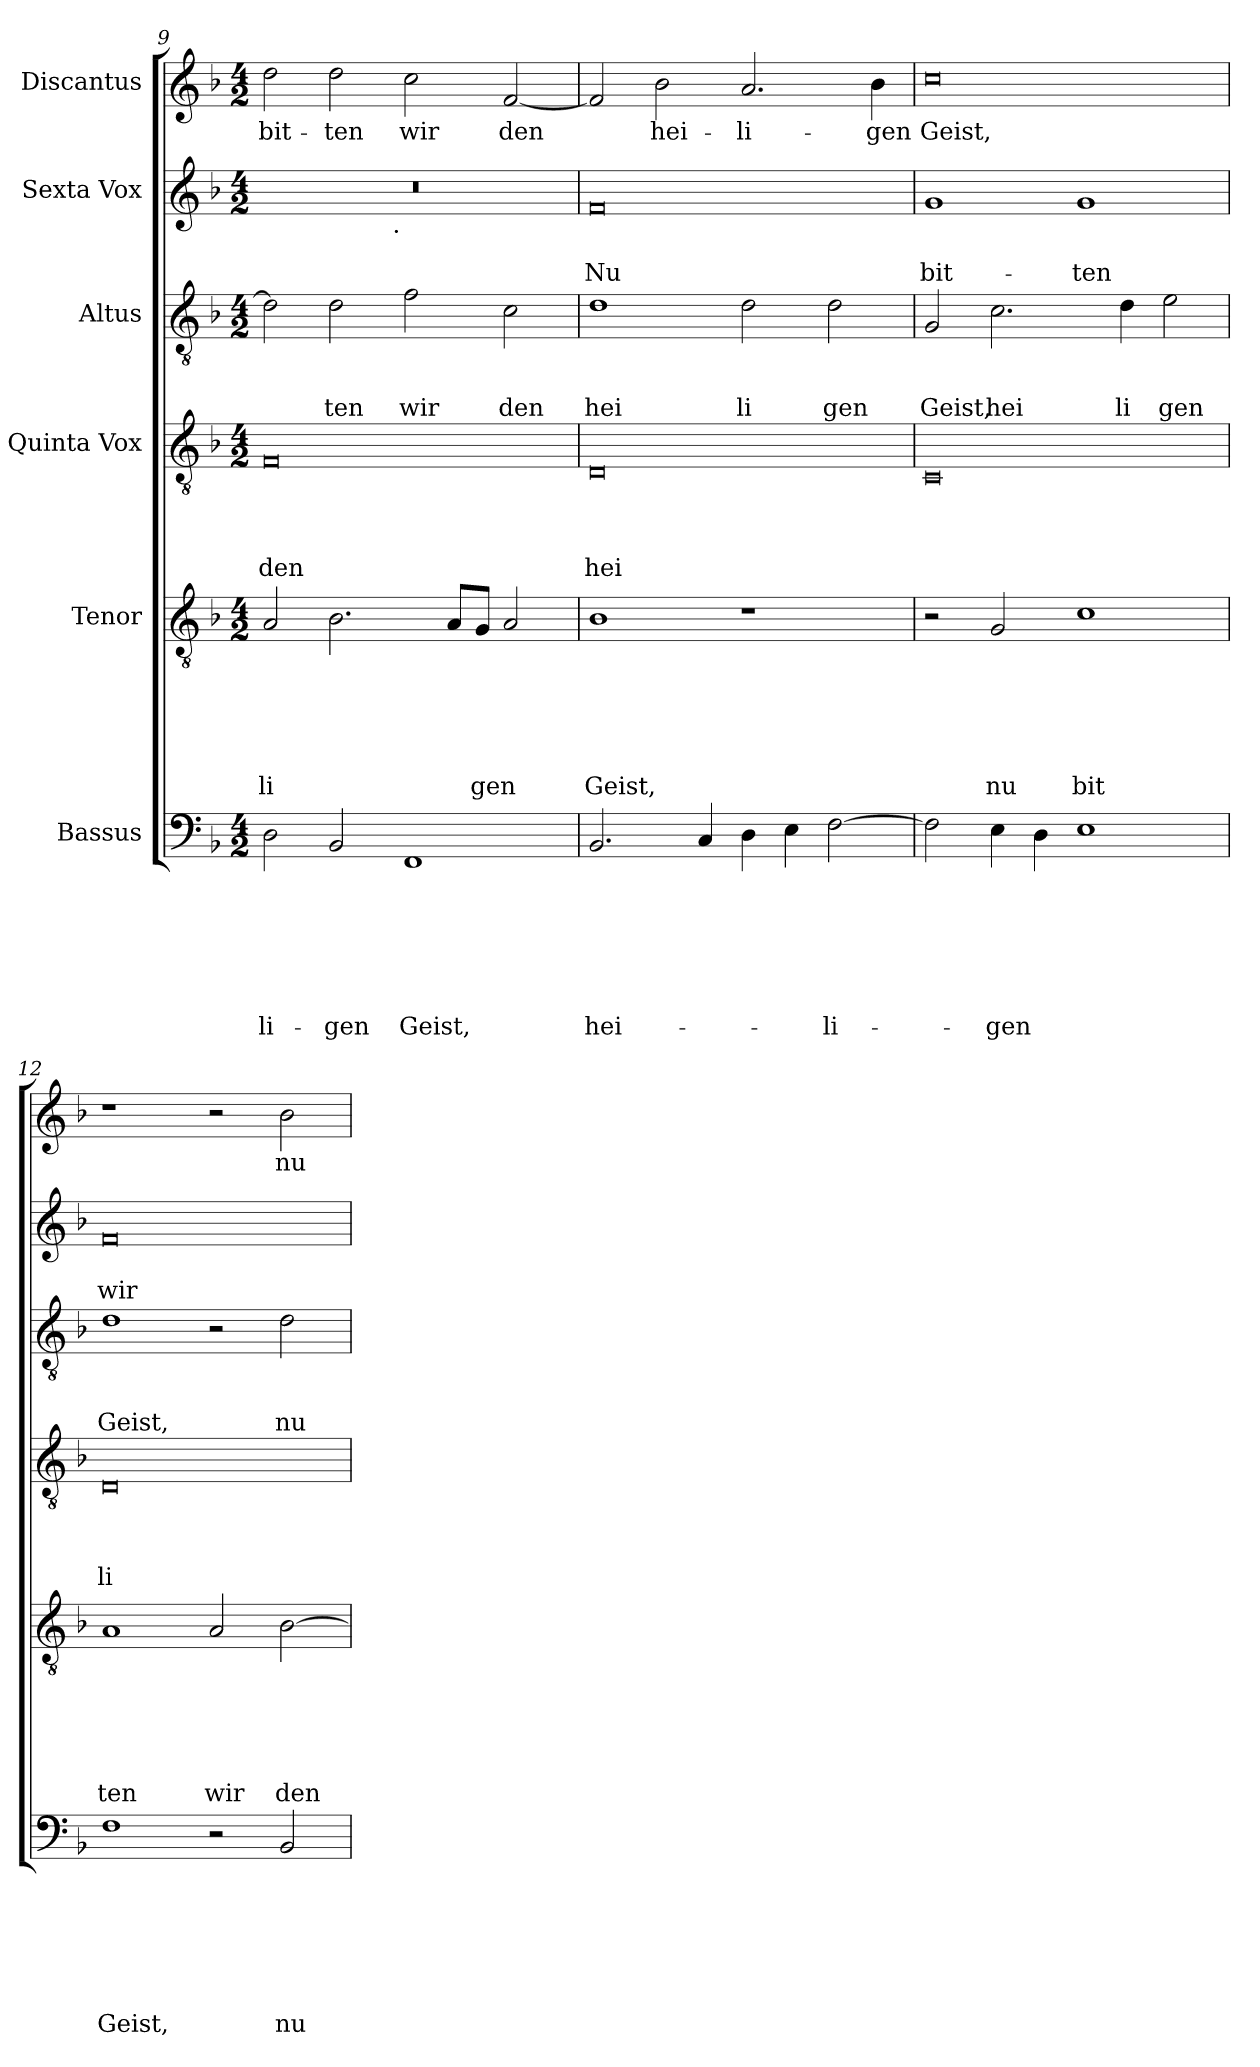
**kern	**text	**text	**text	**text	**text	**text	**text	**kern	**text	**text	**text	**text	**text	**text	**kern	**text	**text	**text	**text	**kern	**text	**text	**text	**kern	**text	**text	**kern	**text
*part6	*part6	*part6	*part6	*part6	*part6	*part6	*part6	*part5	*part5	*part5	*part5	*part5	*part5	*part5	*part4	*part4	*part4	*part4	*part4	*part3	*part3	*part3	*part3	*part2	*part2	*part2	*part1	*part1
*staff6	*staff6	*staff6	*staff6	*staff6	*staff6	*staff6	*staff6	*staff5	*staff5	*staff5	*staff5	*staff5	*staff5	*staff5	*staff4	*staff4	*staff4	*staff4	*staff4	*staff3	*staff3	*staff3	*staff3	*staff2	*staff2	*staff2	*staff1	*staff1
*I"Bassus	*	*	*	*	*	*	*	*I"Tenor	*	*	*	*	*	*	*I"Quinta Vox	*	*	*	*	*I"Altus	*	*	*	*I"Sexta Vox	*	*	*I"Discantus	*
*clefF4	*	*	*	*	*	*	*	*clefGv2	*	*	*	*	*	*	*clefGv2	*	*	*	*	*clefGv2	*	*	*	*clefG2	*	*	*clefG2	*
*k[b-]	*	*	*	*	*	*	*	*k[b-]	*	*	*	*	*	*	*k[b-]	*	*	*	*	*k[b-]	*	*	*	*k[b-]	*	*	*k[b-]	*
*F:	*	*	*	*	*	*	*	*F:	*	*	*	*	*	*	*F:	*	*	*	*	*F:	*	*	*	*F:	*	*	*F:	*
*M4/2	*	*	*	*	*	*	*	*M4/2	*	*	*	*	*	*	*M4/2	*	*	*	*	*M4/2	*	*	*	*M4/2	*	*	*M4/2	*
=9	=9	=9	=9	=9	=9	=9	=9	=9	=9	=9	=9	=9	=9	=9	=9	=9	=9	=9	=9	=9	=9	=9	=9	=9	=9	=9	=9	=9
!	!	!	!	!	!	!	!LO:LY:b	!	!	!	!	!	!	!LO:LY:b	!	!	!	!	!LO:LY:b	!	!	!	!	!	!	!	!	!LO:LY:b
*	*	*	*	*	*	*	*	*	*	*	*	*	*	*	*	*	*	*	*	*	*	*	*	*^	*	*	*	*
2D\	.	.	.	.	.	.	-li-	2A/	.	.	.	.	.	li	0F	.	.	.	den	2d\]	.	.	.	0r	2ryy	.	.	2dd\	bit-
!	!	!	!	!	!	!	!LO:LY:b	!	!	!	!	!	!	!	!	!	!	!	!	!	!	!	!LO:LY:b	!	!	!	!	!	!LO:LY:b
2BB-/	.	.	.	.	.	.	-gen	2.B-\	.	.	.	.	.	.	.	.	.	.	.	2d\	.	.	ten	.	4...ryy	.	.	2dd\	-ten
!	!	!	!	!	!	!	!	!	!	!	!	!	!	!	!	!	!	!	!	!	!	!	!	!	!LO:TX:b:t=.	!	!	!	!
.	.	.	.	.	.	.	.	.	.	.	.	.	.	.	.	.	.	.	.	.	.	.	.	.	1ryy	.	.	.	.
!	!	!	!	!	!	!	!LO:LY:b	!	!	!	!	!	!	!	!	!	!	!	!	!	!	!	!LO:LY:b	!	!	!	!	!	!LO:LY:b
1FF	.	.	.	.	.	.	Geist,	.	.	.	.	.	.	.	.	.	.	.	.	2f\	.	.	wir	.	.	.	.	2cc\	wir
.	.	.	.	.	.	.	.	8A/L	.	.	.	.	.	.	.	.	.	.	.	.	.	.	.	.	.	.	.	.	.
!	!	!	!	!	!	!	!	!	!	!	!	!	!	!LO:LY:b	!	!	!	!	!	!	!	!	!	!	!	!	!	!	!
.	.	.	.	.	.	.	.	8G/J	.	.	.	.	.	gen	.	.	.	.	.	.	.	.	.	.	.	.	.	.	.
!	!	!	!	!	!	!	!	!	!	!	!	!	!	!	!	!	!	!	!	!	!	!	!LO:LY:b	!	!	!	!	!	!LO:LY:b
.	.	.	.	.	.	.	.	2A/	.	.	.	.	.	.	.	.	.	.	.	2c\	.	.	den	.	.	.	.	[<2f/	den
.	.	.	.	.	.	.	.	.	.	.	.	.	.	.	.	.	.	.	.	.	.	.	.	.	32ryy	.	.	.	.
=10!	=10!	=10!	=10!	=10!	=10!	=10!	=10!	=10!	=10!	=10!	=10!	=10!	=10!	=10!	=10!	=10!	=10!	=10!	=10!	=10!	=10!	=10!	=10!	=10!	=10!	=10!	=10!	=10!	=10!
!	!	!	!	!	!	!	!LO:LY:b	!	!	!	!	!	!	!LO:LY:b	!	!	!	!	!LO:LY:b	!	!	!	!LO:LY:b	!	!	!	!LO:LY:b	!	!
*	*	*	*	*	*	*	*	*	*	*	*	*	*	*	*	*	*	*	*	*	*	*	*	*v	*v	*	*	*	*
2.BB-/	.	.	.	.	.	.	hei-	1B-	.	.	.	.	.	Geist,	0D	.	.	.	hei	1d	.	.	hei	0f	.	Nu	2f/]	.
!	!	!	!	!	!	!	!	!	!	!	!	!	!	!	!	!	!	!	!	!	!	!	!	!	!	!	!	!LO:LY:b
.	.	.	.	.	.	.	.	.	.	.	.	.	.	.	.	.	.	.	.	.	.	.	.	.	.	.	2b-\	hei-
4C/	.	.	.	.	.	.	.	.	.	.	.	.	.	.	.	.	.	.	.	.	.	.	.	.	.	.	.	.
!	!	!	!	!	!	!	!	!	!	!	!	!	!	!	!	!	!	!	!	!	!	!	!LO:LY:b	!	!	!	!	!LO:LY:b
4D\	.	.	.	.	.	.	.	1r	.	.	.	.	.	.	.	.	.	.	.	2d\	.	.	li	.	.	.	2.a/	-li-
4E\	.	.	.	.	.	.	.	.	.	.	.	.	.	.	.	.	.	.	.	.	.	.	.	.	.	.	.	.
!	!	!	!	!	!	!	!LO:LY:b	!	!	!	!	!	!	!	!	!	!	!	!	!	!	!	!LO:LY:b	!	!	!	!	!
[>2F\	.	.	.	.	.	.	-li-	.	.	.	.	.	.	.	.	.	.	.	.	2d\	.	.	gen	.	.	.	.	.
!	!	!	!	!	!	!	!	!	!	!	!	!	!	!	!	!	!	!	!	!	!	!	!	!	!	!	!	!LO:LY:b
.	.	.	.	.	.	.	.	.	.	.	.	.	.	.	.	.	.	.	.	.	.	.	.	.	.	.	4b-\	-gen
=11!	=11!	=11!	=11!	=11!	=11!	=11!	=11!	=11!	=11!	=11!	=11!	=11!	=11!	=11!	=11!	=11!	=11!	=11!	=11!	=11!	=11!	=11!	=11!	=11!	=11!	=11!	=11!	=11!
!	!	!	!	!	!	!	!	!	!	!	!	!	!	!	!	!	!	!	!	!	!	!	!LO:LY:b	!	!	!LO:LY:b	!	!LO:LY:b
2F\]	.	.	.	.	.	.	.	2r	.	.	.	.	.	.	0C	.	.	.	.	2G/	.	.	Geist,	1g	.	bit-	0cc	Geist,
!	!	!	!	!	!	!	!LO:LY:b	!	!	!	!	!	!	!LO:LY:b	!	!	!	!	!	!	!	!	!LO:LY:b	!	!	!	!	!
4E\	.	.	.	.	.	.	-gen	2G/	.	.	.	.	.	nu	.	.	.	.	.	2.c\	.	.	hei	.	.	.	.	.
4D\	.	.	.	.	.	.	.	.	.	.	.	.	.	.	.	.	.	.	.	.	.	.	.	.	.	.	.	.
!	!	!	!	!	!	!	!	!	!	!	!	!	!	!LO:LY:b	!	!	!	!	!	!	!	!	!	!	!	!LO:LY:b	!	!
1E	.	.	.	.	.	.	.	1c	.	.	.	.	.	bit	.	.	.	.	.	.	.	.	.	1g	.	-ten	.	.
!	!	!	!	!	!	!	!	!	!	!	!	!	!	!	!	!	!	!	!	!	!	!	!LO:LY:b	!	!	!	!	!
.	.	.	.	.	.	.	.	.	.	.	.	.	.	.	.	.	.	.	.	4d\	.	.	li	.	.	.	.	.
!	!	!	!	!	!	!	!	!	!	!	!	!	!	!	!	!	!	!	!	!	!	!	!LO:LY:b	!	!	!	!	!
.	.	.	.	.	.	.	.	.	.	.	.	.	.	.	.	.	.	.	.	2e\	.	.	gen	.	.	.	.	.
=12!	=12!	=12!	=12!	=12!	=12!	=12!	=12!	=12!	=12!	=12!	=12!	=12!	=12!	=12!	=12!	=12!	=12!	=12!	=12!	=12!	=12!	=12!	=12!	=12!	=12!	=12!	=12!	=12!
!	!	!	!	!	!	!	!LO:LY:b	!	!	!	!	!	!	!LO:LY:b	!	!	!	!	!LO:LY:b	!	!	!	!LO:LY:b	!	!	!LO:LY:b	!	!
1F	.	.	.	.	.	.	Geist,	1A	.	.	.	.	.	ten	0D	.	.	.	li	1d	.	.	Geist,	0f	.	wir	1r	.
!	!	!	!	!	!	!	!	!	!	!	!	!	!	!LO:LY:b	!	!	!	!	!	!	!	!	!	!	!	!	!	!
2r	.	.	.	.	.	.	.	2A/	.	.	.	.	.	wir	.	.	.	.	.	2r	.	.	.	.	.	.	2r	.
!	!	!	!	!	!	!	!LO:LY:b	!	!	!	!	!	!	!LO:LY:b	!	!	!	!	!	!	!	!	!LO:LY:b	!	!	!	!	!LO:LY:b
2BB-/	.	.	.	.	.	.	nu	[>2B-\	.	.	.	.	.	den	.	.	.	.	.	2d\	.	.	nu	.	.	.	2b-\	nu
=!	=!	=!	=!	=!	=!	=!	=!	=!	=!	=!	=!	=!	=!	=!	=!	=!	=!	=!	=!	=!	=!	=!	=!	=!	=!	=!	=!	=!
*-	*-	*-	*-	*-	*-	*-	*-	*-	*-	*-	*-	*-	*-	*-	*-	*-	*-	*-	*-	*-	*-	*-	*-	*-	*-	*-	*-	*-
